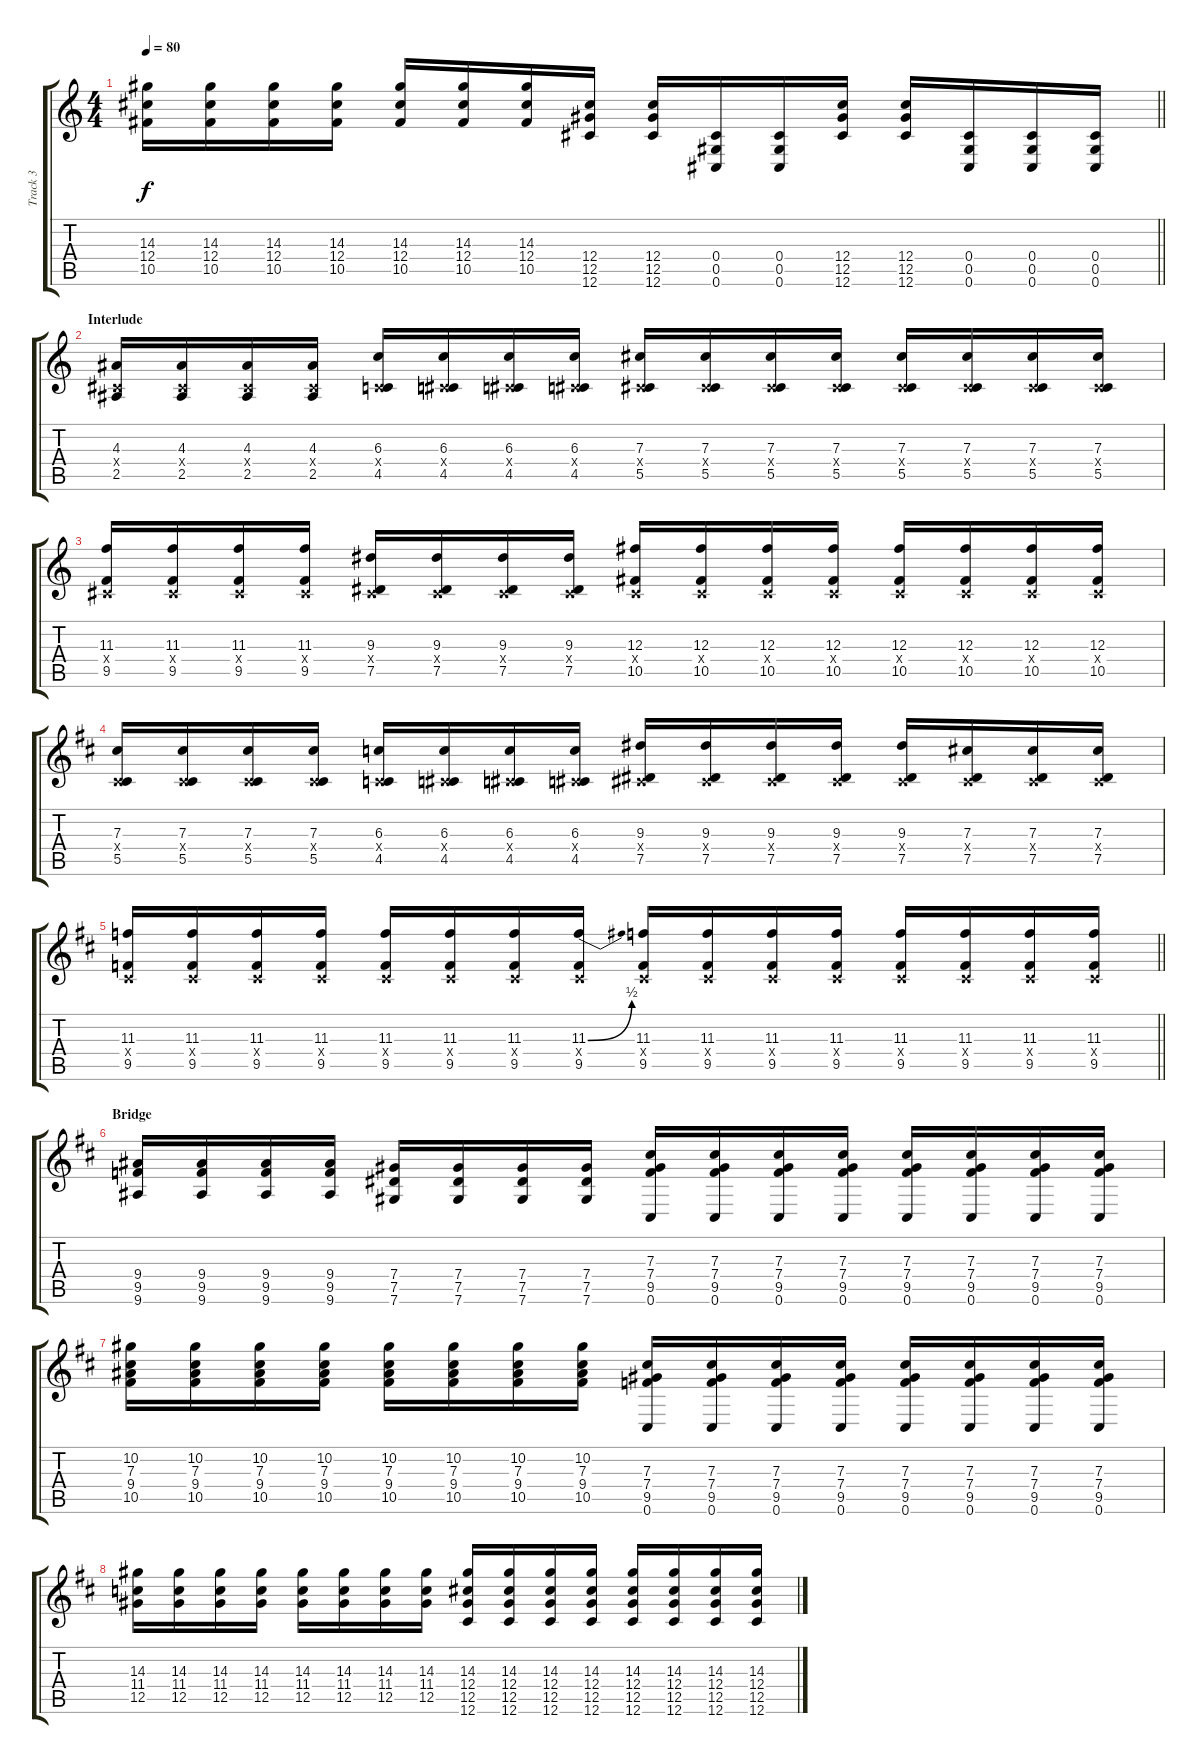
\track ("Track 3" "Track 3") {instrument overdrivenguitar}
\staff {score tabs}
\tuning (Eb4 Bb3 Gb3 Db3 Ab2 Db2) {hide}
\ts (4 4)
\tempo 80
\clef g2
\barLineRight lightlight
\ks c
(14.3 12.4 10.5).16{dy f} (14.3 12.4 10.5).16 (14.3 12.4 10.5).16 (14.3 12.4 10.5).16 (14.3 12.4 10.5).16 (14.3 12.4 10.5).16 (14.3 12.4 10.5).16 (12.4 12.5 12.6).16 (12.4 12.5 12.6).16 (0.4 0.5 0.6).16 (0.4 0.5 0.6).16 (12.4 12.5 12.6).16 (12.4 12.5 12.6).16 (0.4 0.5 0.6).16 (0.4 0.5 0.6).16 (0.4 0.5 0.6).16 |
\section ("" "Interlude")
(4.3 0.4{x} 2.5).16 (4.3 0.4{x} 2.5).16 (4.3 0.4{x} 2.5).16 (4.3 0.4{x} 2.5).16 (6.3 0.4{x} 4.5).16 (6.3 0.4{x} 4.5).16 (6.3 0.4{x} 4.5).16 (6.3 0.4{x} 4.5).16 (7.3 0.4{x} 5.5).16 (7.3 0.4{x} 5.5).16 (7.3 0.4{x} 5.5).16 (7.3 0.4{x} 5.5).16 (7.3 0.4{x} 5.5).16 (7.3 0.4{x} 5.5).16 (7.3 0.4{x} 5.5).16 (7.3 0.4{x} 5.5).16 |
(11.3 0.4{x} 9.5).16 (11.3 0.4{x} 9.5).16 (11.3 0.4{x} 9.5).16 (11.3 0.4{x} 9.5).16 (9.3 0.4{x} 7.5).16 (9.3 0.4{x} 7.5).16 (9.3 0.4{x} 7.5).16 (9.3 0.4{x} 7.5).16 (12.3 0.4{x} 10.5).16 (12.3 0.4{x} 10.5).16 (12.3 0.4{x} 10.5).16 (12.3 0.4{x} 10.5).16 (12.3 0.4{x} 10.5).16 (12.3 0.4{x} 10.5).16 (12.3 0.4{x} 10.5).16 (12.3 0.4{x} 10.5).16 |
\ks d
(7.3 0.4{x} 5.5).16 (7.3 0.4{x} 5.5).16 (7.3 0.4{x} 5.5).16 (7.3 0.4{x} 5.5).16 (6.3 0.4{x} 4.5).16 (6.3 0.4{x} 4.5).16 (6.3 0.4{x} 4.5).16 (6.3 0.4{x} 4.5).16 (9.3 0.4{x} 7.5).16 (9.3 0.4{x} 7.5).16 (9.3 0.4{x} 7.5).16 (9.3 0.4{x} 7.5).16 (9.3 0.4{x} 7.5).16 (7.3 0.4{x} 7.5).16 (7.3 0.4{x} 7.5).16 (7.3 0.4{x} 7.5).16 |
\barLineRight lightlight
(11.3 0.4{x} 9.5).16 (11.3 0.4{x} 9.5).16 (11.3 0.4{x} 9.5).16 (11.3 0.4{x} 9.5).16 (11.3 0.4{x} 9.5).16 (11.3 0.4{x} 9.5).16 (11.3 0.4{x} 9.5).16 (11.3{be (bend 0 0 60 2)} 0.4{x} 9.5).16 (11.3 0.4{x} 9.5).16 (11.3 0.4{x} 9.5).16 (11.3 0.4{x} 9.5).16 (11.3 0.4{x} 9.5).16 (11.3 0.4{x} 9.5).16 (11.3 0.4{x} 9.5).16 (11.3 0.4{x} 9.5).16 (11.3 0.4{x} 9.5).16 |
\section ("" "Bridge")
(9.4 9.5 9.6).16 (9.4 9.5 9.6).16 (9.4 9.5 9.6).16 (9.4 9.5 9.6).16 (7.4 7.5 7.6).16 (7.4 7.5 7.6).16 (7.4 7.5 7.6).16 (7.4 7.5 7.6).16 (7.3 7.4 9.5 0.6).16 (7.3 7.4 9.5 0.6).16 (7.3 7.4 9.5 0.6).16 (7.3 7.4 9.5 0.6).16 (7.3 7.4 9.5 0.6).16 (7.3 7.4 9.5 0.6).16 (7.3 7.4 9.5 0.6).16 (7.3 7.4 9.5 0.6).16 |
(10.2 7.3 9.4 10.5).16 (10.2 7.3 9.4 10.5).16 (10.2 7.3 9.4 10.5).16 (10.2 7.3 9.4 10.5).16 (10.2 7.3 9.4 10.5).16 (10.2 7.3 9.4 10.5).16 (10.2 7.3 9.4 10.5).16 (10.2 7.3 9.4 10.5).16 (7.3 7.4 9.5 0.6).16 (7.3 7.4 9.5 0.6).16 (7.3 7.4 9.5 0.6).16 (7.3 7.4 9.5 0.6).16 (7.3 7.4 9.5 0.6).16 (7.3 7.4 9.5 0.6).16 (7.3 7.4 9.5 0.6).16 (7.3 7.4 9.5 0.6).16 |
(14.3 11.4 12.5).16 (14.3 11.4 12.5).16 (14.3 11.4 12.5).16 (14.3 11.4 12.5).16 (14.3 11.4 12.5).16 (14.3 11.4 12.5).16 (14.3 11.4 12.5).16 (14.3 11.4 12.5).16 (14.3 12.4 12.5 12.6).16 (14.3 12.4 12.5 12.6).16 (14.3 12.4 12.5 12.6).16 (14.3 12.4 12.5 12.6).16 (14.3 12.4 12.5 12.6).16 (14.3 12.4 12.5 12.6).16 (14.3 12.4 12.5 12.6).16 (14.3 12.4 12.5 12.6).16
